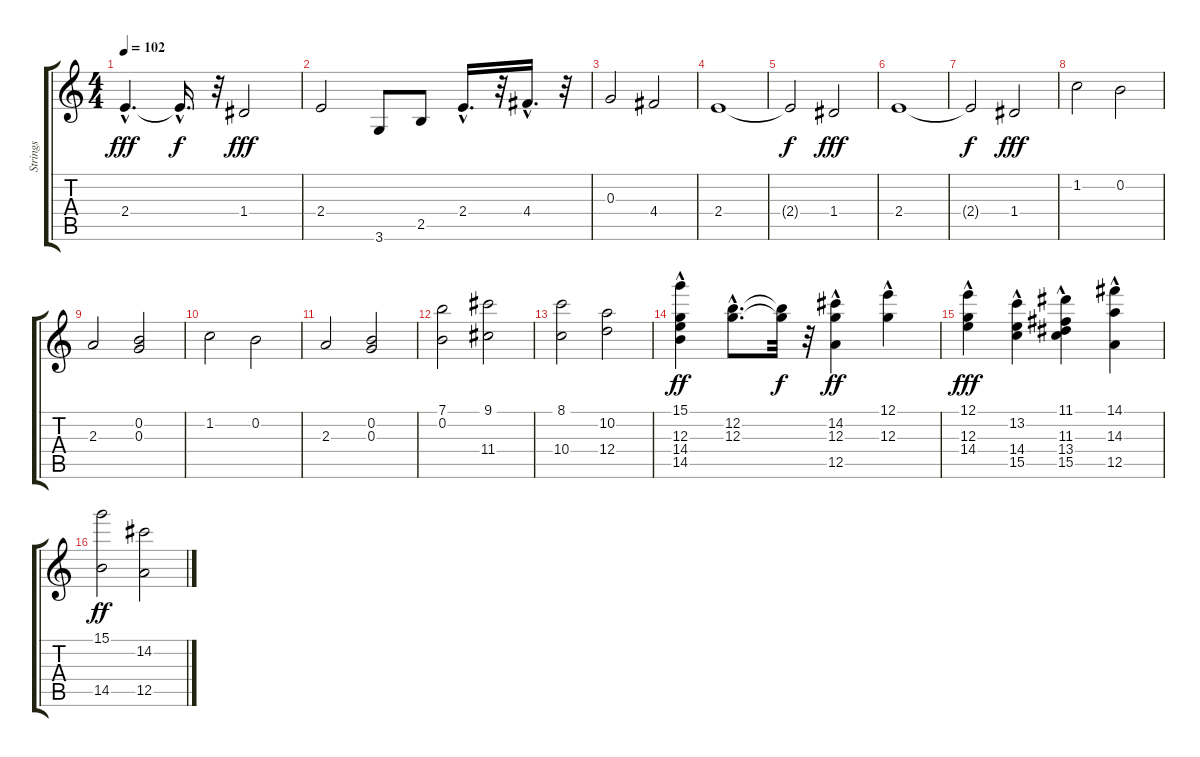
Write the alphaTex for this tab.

\track ("Strings" "Strings") {instrument contrabass}
\staff {score tabs}
\tuning (E4 B3 G3 D3 A2 E2) {hide}
\ts (4 4)
\tempo 102
\clef g2
\ks c
2.4{hac}.4{d dy fff} 2.4{hac t}.16{d dy f} r.32 1.4.2{dy fff} |
2.4.2 3.6.8 2.5.8 2.4{hac}.16{d} r.32 4.4{hac}.16{d} r.32 |
0.3.2 4.4.2 |
2.4.1 |
2.4{t}.2{dy f} 1.4.2{dy fff} |
2.4.1 |
2.4{t}.2{dy f} 1.4.2{dy fff} |
1.2.2 0.2.2 |
2.3.2 (0.2 0.3).2 |
1.2.2 0.2.2 |
2.3.2 (0.2 0.3).2 |
(7.1 0.2).2 (9.1 11.4).2 |
(8.1 10.4).2 (10.2 12.4).2 |
(15.1{hac} 12.3{hac} 14.4 14.5).4{dy ff} (12.2{hac} 12.3{hac}).8{d} (12.2{t} 12.3{t}).32{dy f} r.32 (14.2{hac} 12.3 12.5).4{dy ff} (12.1{hac} 12.3).4 |
(12.1{hac} 12.3 14.4{hac}).4{dy fff} (13.2{hac} 14.4 15.5{hac}).4 (11.1{hac} 11.3 13.4 15.5{hac}).4 (14.1{hac} 14.3 12.5{hac}).4 |
(15.1 14.5).2{dy ff} (14.2 12.5).2
